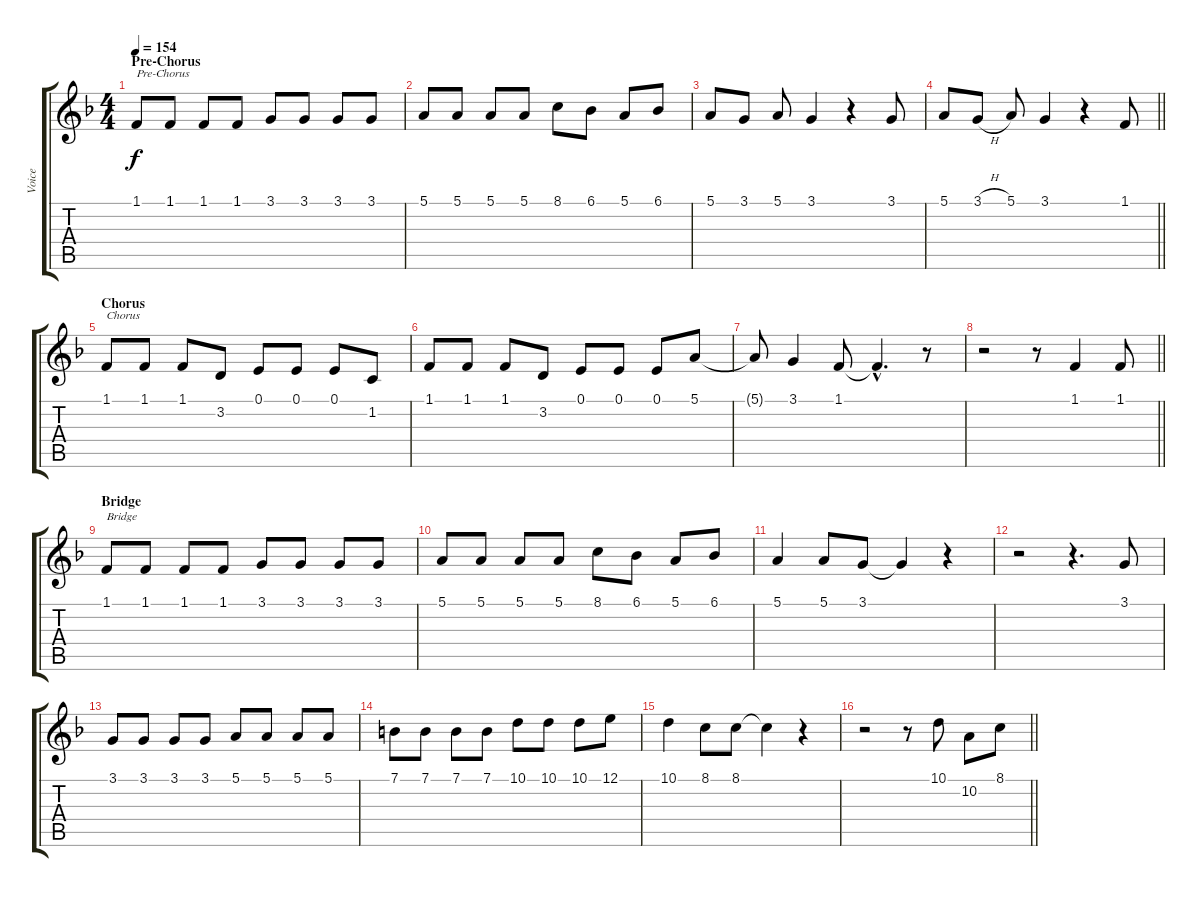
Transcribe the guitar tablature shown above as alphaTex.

\track ("Voice" "Voice") {instrument clarinet}
\staff {score tabs}
\tuning (E4 B3 G3 D3 A2 E2) {hide}
\ts (4 4)
\section ("" "Pre-Chorus")
\tempo 154
\clef g2
\ks f
1.1.8{txt "Pre-Chorus" dy f} 1.1.8 1.1.8 1.1.8 3.1.8 3.1.8 3.1.8 3.1.8 |
5.1.8 5.1.8 5.1.8 5.1.8 8.1.8 6.1.8 5.1.8 6.1.8 |
5.1.8 3.1.8 5.1.8 3.1.4 r.4 3.1.8 |
\barLineRight lightlight
5.1.8 3.1{h}.8 5.1.8 3.1.4 r.4 1.1.8 |
\section ("" "Chorus")
1.1.8{txt "Chorus"} 1.1.8 1.1.8 3.2.8 0.1.8 0.1.8 0.1.8 1.2.8 |
1.1.8 1.1.8 1.1.8 3.2.8 0.1.8 0.1.8 0.1.8 5.1.8 |
5.1{t}.8 3.1.4 1.1.8 1.1{hac t}.4{d} r.8 |
\barLineRight lightlight
r.2 r.8 1.1.4 1.1.8 |
\section ("" "Bridge")
1.1.8{txt "Bridge"} 1.1.8 1.1.8 1.1.8 3.1.8 3.1.8 3.1.8 3.1.8 |
5.1.8 5.1.8 5.1.8 5.1.8 8.1.8 6.1.8 5.1.8 6.1.8 |
5.1.4 5.1.8 3.1.8 3.1{t}.4 r.4 |
r.2 r.4{d} 3.1.8 |
3.1.8 3.1.8 3.1.8 3.1.8 5.1.8 5.1.8 5.1.8 5.1.8 |
7.1.8 7.1.8 7.1.8 7.1.8 10.1.8 10.1.8 10.1.8 12.1.8 |
10.1.4 8.1.8 8.1.8 8.1{t}.4 r.4 |
\barLineRight lightlight
r.2 r.8 10.1.8 10.2.8 8.1.8
